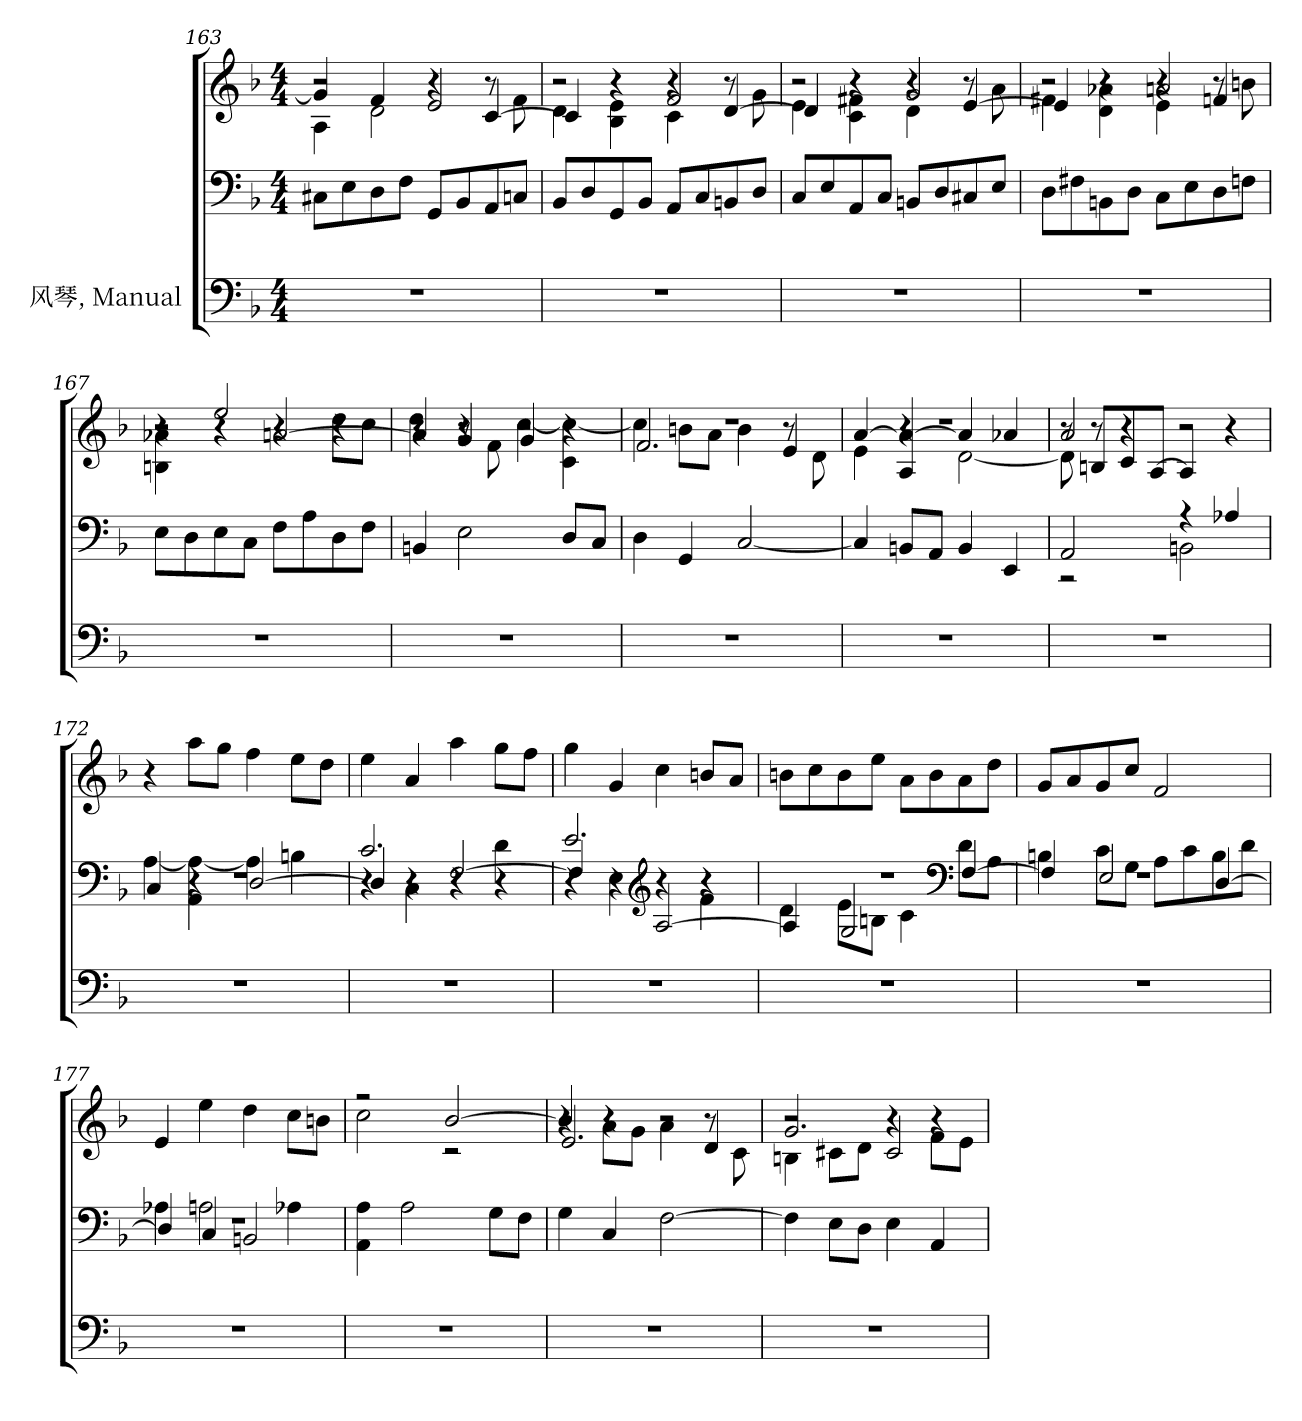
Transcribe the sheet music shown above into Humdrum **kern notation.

**kern	**kern	**kern
*part1	*part1	*part1
*staff3	*staff2	*staff1
*I"风琴, Manual	*	*
*clefF4	*clefF4	*clefG2
*k[b-]	*k[b-]	*k[b-]
*M4/4	*M4/4	*M4/4
=163	=163	=163
*	*	*^
*	*	*	*^
1r	8C#X\L	4g/]	4A\	2r
.	8E\	.	.	.
.	8D\	4f/	2d\	.
.	8F\J	.	.	.
.	8GG/L	2e/	.	4r
.	8BB-/	.	.	.
.	8AA/	.	8r	[4c/
.	8Cn/J	.	8f\	.
=164	=164	=164	=164	=164
1r	8BB-/L	2r	4d\	4c/]
.	8D/	.	.	.
.	8GG/	.	4B-\ 4e\	4r
.	8BB-/J	.	.	.
.	8AA/L	2f/	4c\	4r
.	8C/	.	.	.
.	8BBn/	.	8r	[4d/
.	8D/J	.	8g\	.
!!LO:LB:g=z	!!	!!
=165	=165	=165	=165	=165
1r	8C/L	2r	4e\	4d/]
.	8E/	.	.	.
.	8AA/	.	4c\ 4f#X\	4r
.	8C/J	.	.	.
.	8BBn/L	2g/	4d\	4r
.	8D/	.	.	.
.	8C#X/	.	8r	[4e/
.	8E/J	.	8a\	.
=166	=166	=166	=166	=166
1r	8D\L	2r	4f#X\	4e/]
.	8F#X\	.	.	.
.	8BBn\	.	4d\ 4a-X\	4r
.	8D\J	.	.	.
.	8C\L	2an/	4e\	4r
.	8E\	.	.	.
.	8D\	.	8r	4fn/
.	8Fn\J	.	8bn\	.
=167	=167	=167	=167	=167
1r	8E\L	2r	4Bn\ 4a-X\	4r
.	8D\	.	.	.
.	8E\	.	4r	2ee/
.	8C\J	.	.	.
.	8F\L	[2an/	4r	.
.	8A\	.	.	.
.	8D\	.	8dd\L	4r
.	8F\J	.	8cc\J	.
=168	=168	=168	=168	=168
1r	4BBn/	4a/]	4dd\	4r
.	2E\	4r	8r	4g/
.	.	.	8f\	.
.	.	2r	[4cc\	4g/
.	8D/L	.	4c\ 4cc\_	4r
.	8C/J	.	.	.
!!LO:LB:g=z	!!	!!
=169	=169	=169	=169	=169
1r	4D\	1r	4cc\]	2.f/
.	4GG/	.	8bn\L	.
.	.	.	8a\J	.
.	[2C/	.	4b\	.
.	.	.	8r	4e/
.	.	.	8d\	.
=170	=170	=170	=170	=170
1r	4C/]	1r	4e\	[4a/
.	8BBn/L	.	4r	4A/ 4a/_
.	8AA/J	.	.	.
.	4BB/	.	[2d\	4a/]
.	4EE/	.	.	4a-X/
=171	=171	=171	=171	=171
*	*^	*	*	*
1r	2AA/	2r	2a/	8d\]	8r
.	.	.	.	8r	8Bn/L
.	.	.	.	4r	8c/
.	.	.	.	.	[8A/J
.	4r	2BBn\	2r	2r	4A/]
.	4A-X/	.	.	.	4r
*	*	*	*v	*v	*v
=172	=172	=172	=172
*	*	*^	*
1r	1r	[4A\	4C/	4r
.	.	4AA\ 4A\_	4r	8aa\L
.	.	.	.	8gg\J
.	.	4A\]	[2D/	4ff\
.	.	4Bn\	.	8ee\L
.	.	.	.	8dd\J
=173	=173	=173	=173	=173
1r	2.c/	4r	4D/]	4ee\
.	.	4C\	4r	4a/
.	.	4r	[2F/	4aa\
.	4r	4d\	.	8gg\L
.	.	.	.	8ff\J
!!LO:PB:g=z
=174	=174	=174	=174	=174
1r	2.e/	4r	4F/]	4gg\
.	.	4E\	4r	4g/
*	*clefG2	*	*	*
.	.	4r	[2A/	4cc\
.	4r	4f\	.	8bn/L
.	.	.	.	8a/J
=175	=175	=175	=175	=175
1r	1r	4d\	4A/]	8bn\L
.	.	.	.	8cc\
.	.	8e\L	2G/	8b\
.	.	8Bn\J	.	8ee\J
.	.	4c\	.	8a\L
.	.	.	.	8b\
*	*clefF4	*	*	*
.	.	8d\L	[4F/	8a\
.	.	8A\J	.	8dd\J
=176	=176	=176	=176	=176
1r	1r	4Bn\	4F/]	8g/L
.	.	.	.	8a/
.	.	8c\L	2E/	8g/
.	.	8G\J	.	8cc/J
.	.	8A\L	.	2f/
.	.	8c\	.	.
.	.	8B\	[4D/	.
.	.	8d\J	.	.
=177	=177	=177	=177	=177
1r	1r	4A-X\	4D/]	4e/
.	.	2An\	4C/	4ee\
.	.	.	2BBn/	4dd\
.	.	4A-X\	.	8cc\L
.	.	.	.	8bn\J
*	*v	*v	*v	*
=178	=178	=178
*	*	*^
1r	4AA\ 4A\	2r	2cc\
.	2A\	.	.
.	.	[2b-/	2r
.	8G\L	.	.
.	8F\J	.	.
!!LO:LB:g=z
=179	=179	=179	=179
*	*	*	*^
1r	4G\	4b-/]	4r	2.e/
.	4C/	4r	8a\L	.
.	.	.	8g\J	.
.	[2F\	2r	4a\	.
.	.	.	8r	4d/
.	.	.	8c\	.
=180	=180	=180	=180	=180
1r	4F\]	2.g/	4Bn\	2r
.	8E\L	.	8c#X\L	.
.	8D\J	.	8d\J	.
.	4E\	.	4r	2c#/
.	4AA/	4r	8f\L	.
.	.	.	8e\J	.
*	*	*v	*v	*v
=	=	=
*-	*-	*-
